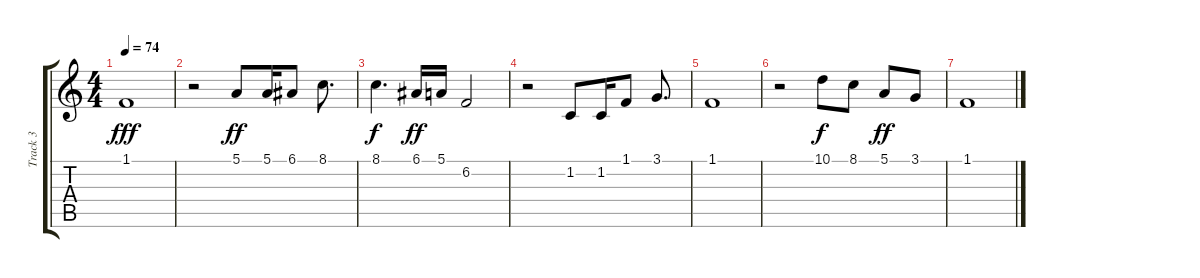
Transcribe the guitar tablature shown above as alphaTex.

\track ("Track 3" "Track 3") {instrument frenchhorn}
\staff {score tabs}
\tuning (E4 B3 G3 D3 A2 E2) {hide}
\ts (4 4)
\tempo 74
\clef g2
\ks c
1.1.1{dy fff} |
r.2 5.1.8{dy ff} 5.1.16 6.1.8 8.1.8{d} |
8.1.4{d dy f} 6.1.16{dy ff} 5.1.16 6.2.2 |
r.2 1.2.8 1.2.16 1.1.8 3.1.8{d} |
1.1.1 |
r.2 10.1.8{dy f} 8.1.8 5.1.8{dy ff} 3.1.8 |
1.1.1
